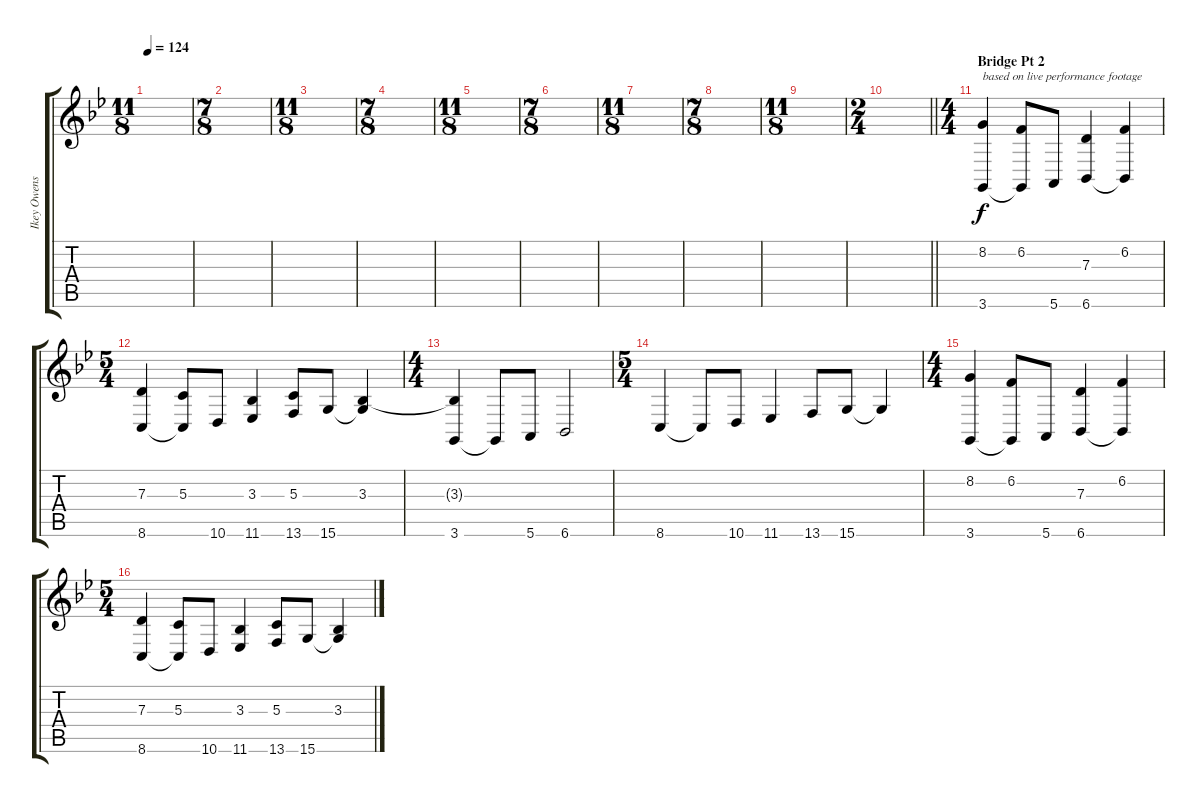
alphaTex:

\track ("Ikey Owens" "Ikey Owens") {instrument electricpiano1}
\staff {score tabs}
\tuning (E4 B3 G3 D3 A2 E2) {hide}
\ts (11 8)
\tempo 124
\clef g2
\ks gminor
|
\ts (7 8)
|
\ts (11 8)
|
\ts (7 8)
|
\ts (11 8)
|
\ts (7 8)
|
\ts (11 8)
|
\ts (7 8)
|
\ts (11 8)
|
\ts (2 4)
\barLineRight lightlight
|
\ts (4 4)
\section ("" "Bridge Pt 2")
(8.2 3.6).4{txt "based on live performance footage" volume 13 instrument lead6voice} (6.2 3.6{t}).8 5.6.8 (7.3 6.6).4 (6.2 6.6{t}).4 |
\ts (5 4)
(7.3 8.6).4 (5.3 8.6{t}).8 10.6.8 (3.3 11.6).4 (5.3 13.6).8 15.6.8 (3.3 15.6{t}).4 |
\ts (4 4)
(3.3{t} 3.6).4 3.6{t}.8 5.6.8 6.6.2 |
\ts (5 4)
8.6.4 8.6{t}.8 10.6.8 11.6.4 13.6.8 15.6.8 15.6{t}.4 |
\ts (4 4)
(8.2 3.6).4 (6.2 3.6{t}).8 5.6.8 (7.3 6.6).4 (6.2 6.6{t}).4 |
\ts (5 4)
(7.3 8.6).4 (5.3 8.6{t}).8 10.6.8 (3.3 11.6).4 (5.3 13.6).8 15.6.8 (3.3 15.6{t}).4
